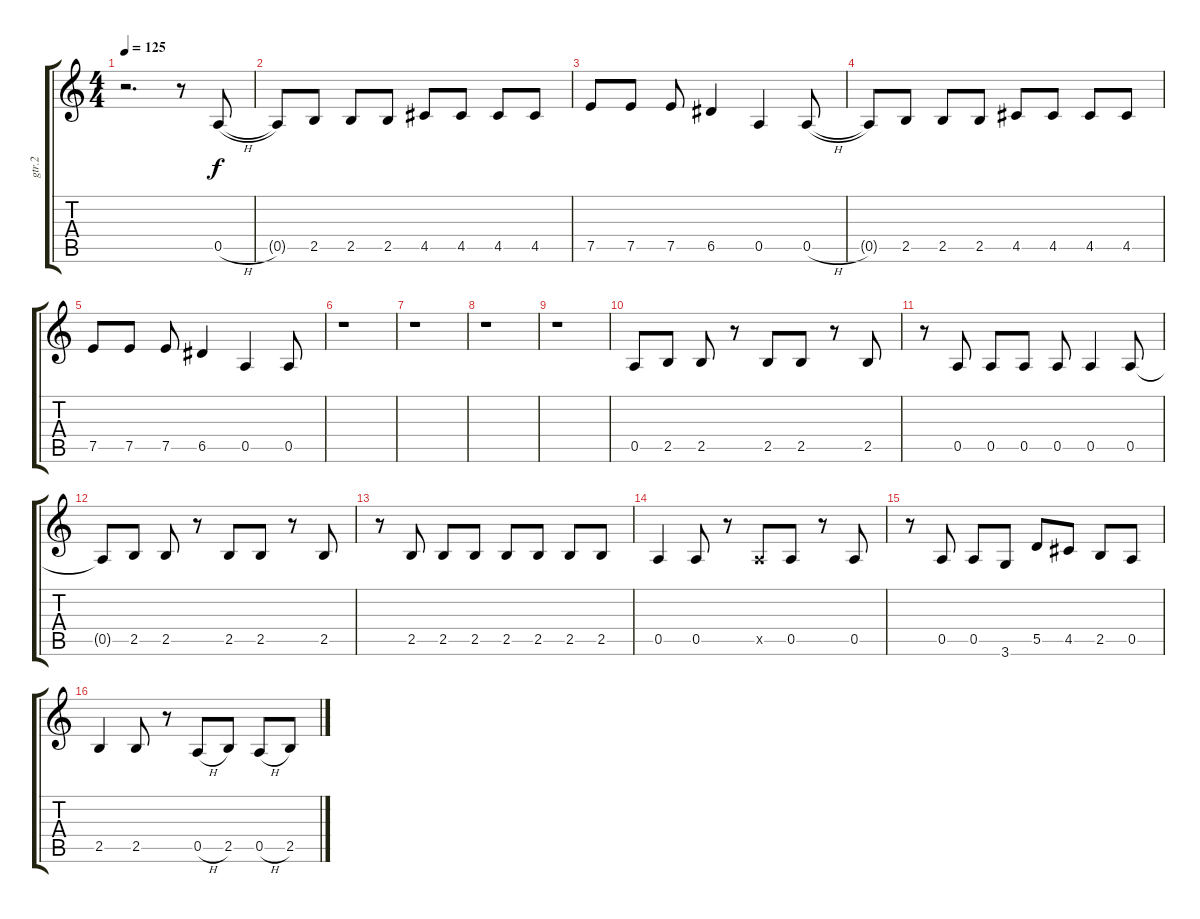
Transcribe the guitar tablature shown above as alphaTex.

\track ("gtr.2" "gtr.2") {instrument overdrivenguitar}
\staff {score tabs}
\tuning (E4 B3 G3 D3 A2 E2) {hide}
\ts (4 4)
\tempo 125
\clef g2
\ks c
r.2{d dy f instrument overdrivenguitar} r.8 0.5{h}.8 |
0.5{t}.8 2.5.8 2.5.8 2.5.8 4.5.8 4.5.8 4.5.8 4.5.8 |
7.5.8 7.5.8 7.5.8 6.5.4 0.5.4 0.5{h}.8 |
0.5{t}.8 2.5.8 2.5.8 2.5.8 4.5.8 4.5.8 4.5.8 4.5.8 |
7.5.8 7.5.8 7.5.8 6.5.4 0.5.4 0.5.8 |
r.1 |
r.1 |
r.1 |
r.1 |
0.5.8 2.5.8 2.5.8 r.8 2.5.8 2.5.8 r.8 2.5.8 |
r.8 0.5.8 0.5.8 0.5.8 0.5.8 0.5.4 0.5.8 |
0.5{t}.8 2.5.8 2.5.8 r.8 2.5.8 2.5.8 r.8 2.5.8 |
r.8 2.5.8 2.5.8 2.5.8 2.5.8 2.5.8 2.5.8 2.5.8 |
0.5.4 0.5.8 r.8 0.5{x}.8 0.5.8 r.8 0.5.8 |
r.8 0.5.8 0.5.8 3.6.8 5.5.8 4.5.8 2.5.8 0.5.8 |
2.5.4 2.5.8 r.8 0.5{h}.8 2.5.8 0.5{h}.8 2.5.8
